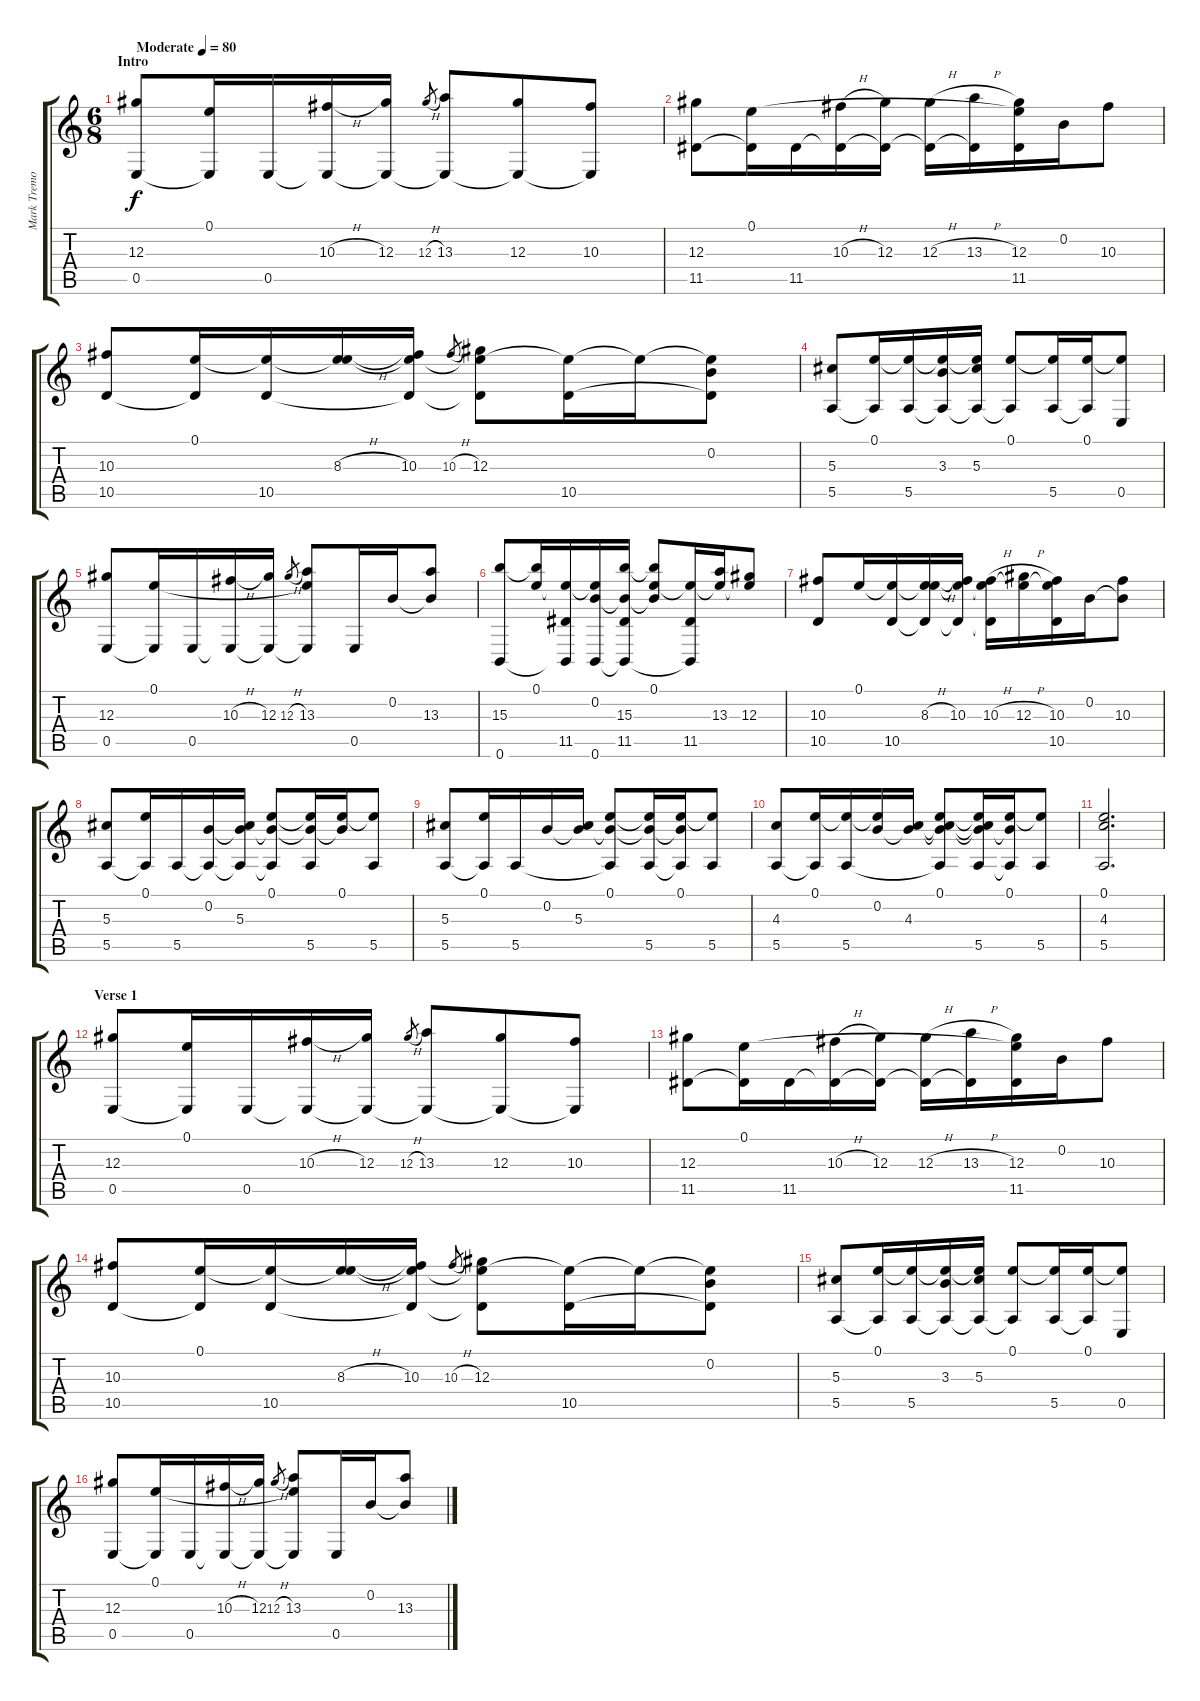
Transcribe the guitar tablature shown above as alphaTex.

\track ("Mark Tremonti Acoustic" "Mark Tremo") {instrument acousticguitarsteel}
\staff {score tabs}
\tuning (E4 B3 Ab3 B2 E2 B1) {hide}
\ts (6 8)
\section ("" "Intro")
\tempo (80 "Moderate")
\clef g2
\ks c
(12.3 0.5).8{dy f instrument acousticguitarsteel} (0.1 0.5{t}).16 0.5.16 (10.3{h} 0.5{t}).16 (12.3 0.5{t}).16 12.3{h}.8{gr} (13.3 0.5{t}).8 (12.3 0.5{t}).8 (10.3 0.5{t}).8 |
(12.3 11.5).8 (0.1 11.5{t}).16 11.5.16 (10.3{h} 11.5{t}).16 (12.3 11.5{t}).16 (12.3{h} 11.5{t}).16 (13.3{h} 11.5{t}).16 (0.1{t} 12.3 11.5).16 0.2.16 10.3.8 |
(10.3 10.5).8 (0.1 10.5{t}).16 (0.1{t} 10.5).16 (0.1{t} 8.3{h}).16 (0.1{t} 10.3 10.5{t}).16 10.3{h}.8{gr} (0.1{t} 12.3 10.5{t}).8 (0.1{t} 10.5).16 0.1{t}.16 (0.1{t} 0.2 10.5{t}).8 |
(5.3 5.5).8 (0.1 5.5{t}).16 (0.1{t} 5.5).16 (0.1{t} 3.3 5.5{t}).16 (0.1{t} 5.3 5.5{t}).16 (0.1 5.5{t}).8 (0.1{t} 5.5).16 (0.1 5.5{t}).16 (0.1{t} 0.5).8 |
(12.3 0.5).8 (0.1 0.5{t}).16 0.5.16 (10.3{h} 0.5{t}).16 (12.3 0.5{t}).16 12.3{h}.8{gr} (0.1{t} 13.3 0.5{t}).8 0.5.16 0.2.16 (0.2{t} 13.3).8 |
(15.3 0.6).8 (0.1 15.3{t}).16 (0.1{t} 11.5 0.6{t}).16 (0.1{t} 0.2 0.6).16 (0.2{t} 15.3 11.5 0.6{t}).16 (0.1 0.2{t} 15.3{t}).8 (0.1{t} 11.5 0.6{t}).16 (0.1{t} 13.3).16 (0.1{t} 12.3).8 |
(10.3 10.5).8 0.1.16 (0.1{t} 10.5).16 (0.1{t} 8.3{h} 10.5{t}).16 (0.1{t} 10.3 10.5{t}).16 (0.1{t} 10.3{h} 10.5{t}).16 (0.1{t} 12.3{h}).16 (0.1{t} 10.3 10.5).16 0.2.16 (0.2{t} 10.3).8 |
(5.3 5.5).8 (0.1 5.5{t}).16 5.5.16 (0.2 5.5{t}).16 (0.2{t} 5.3 5.5{t}).16 (0.1 0.2{t} 5.5{t}).8 (0.1{t} 0.2{t} 5.5).16 (0.1 0.2{t}).16 (0.1{t} 5.5).8 |
(5.3 5.5).8 (0.1 5.5{t}).16 5.5.16 0.2.16 (0.2{t} 5.3).16 (0.1 0.2{t} 5.5{t}).8 (0.1{t} 0.2{t} 5.5).16 (0.1 0.2{t} 5.5{t}).16 (0.1{t} 5.5).8 |
(4.3 5.5).8 (0.1 5.5{t}).16 (0.1{t} 5.5).16 (0.1{t} 0.2).16 (0.2{t} 4.3).16 (0.1 0.2{t} 4.3{t} 5.5{t}).8 (0.1{t} 0.2{t} 4.3{t} 5.5).16 (0.1 0.2{t} 5.5{t}).16 (0.1{t} 5.5).8 |
(0.1 4.3 5.5).2{d} |
\section ("" "Verse 1")
(12.3 0.5).8 (0.1 0.5{t}).16 0.5.16 (10.3{h} 0.5{t}).16 (12.3 0.5{t}).16 12.3{h}.8{gr} (13.3 0.5{t}).8 (12.3 0.5{t}).8 (10.3 0.5{t}).8 |
(12.3 11.5).8 (0.1 11.5{t}).16 11.5.16 (10.3{h} 11.5{t}).16 (12.3 11.5{t}).16 (12.3{h} 11.5{t}).16 (13.3{h} 11.5{t}).16 (0.1{t} 12.3 11.5).16 0.2.16 10.3.8 |
(10.3 10.5).8 (0.1 10.5{t}).16 (0.1{t} 10.5).16 (0.1{t} 8.3{h}).16 (0.1{t} 10.3 10.5{t}).16 10.3{h}.8{gr} (0.1{t} 12.3 10.5{t}).8 (0.1{t} 10.5).16 0.1{t}.16 (0.1{t} 0.2 10.5{t}).8 |
(5.3 5.5).8 (0.1 5.5{t}).16 (0.1{t} 5.5).16 (0.1{t} 3.3 5.5{t}).16 (0.1{t} 5.3 5.5{t}).16 (0.1 5.5{t}).8 (0.1{t} 5.5).16 (0.1 5.5{t}).16 (0.1{t} 0.5).8 |
(12.3 0.5).8 (0.1 0.5{t}).16 0.5.16 (10.3{h} 0.5{t}).16 (12.3 0.5{t}).16 12.3{h}.8{gr} (0.1{t} 13.3 0.5{t}).8 0.5.16 0.2.16 (0.2{t} 13.3).8
